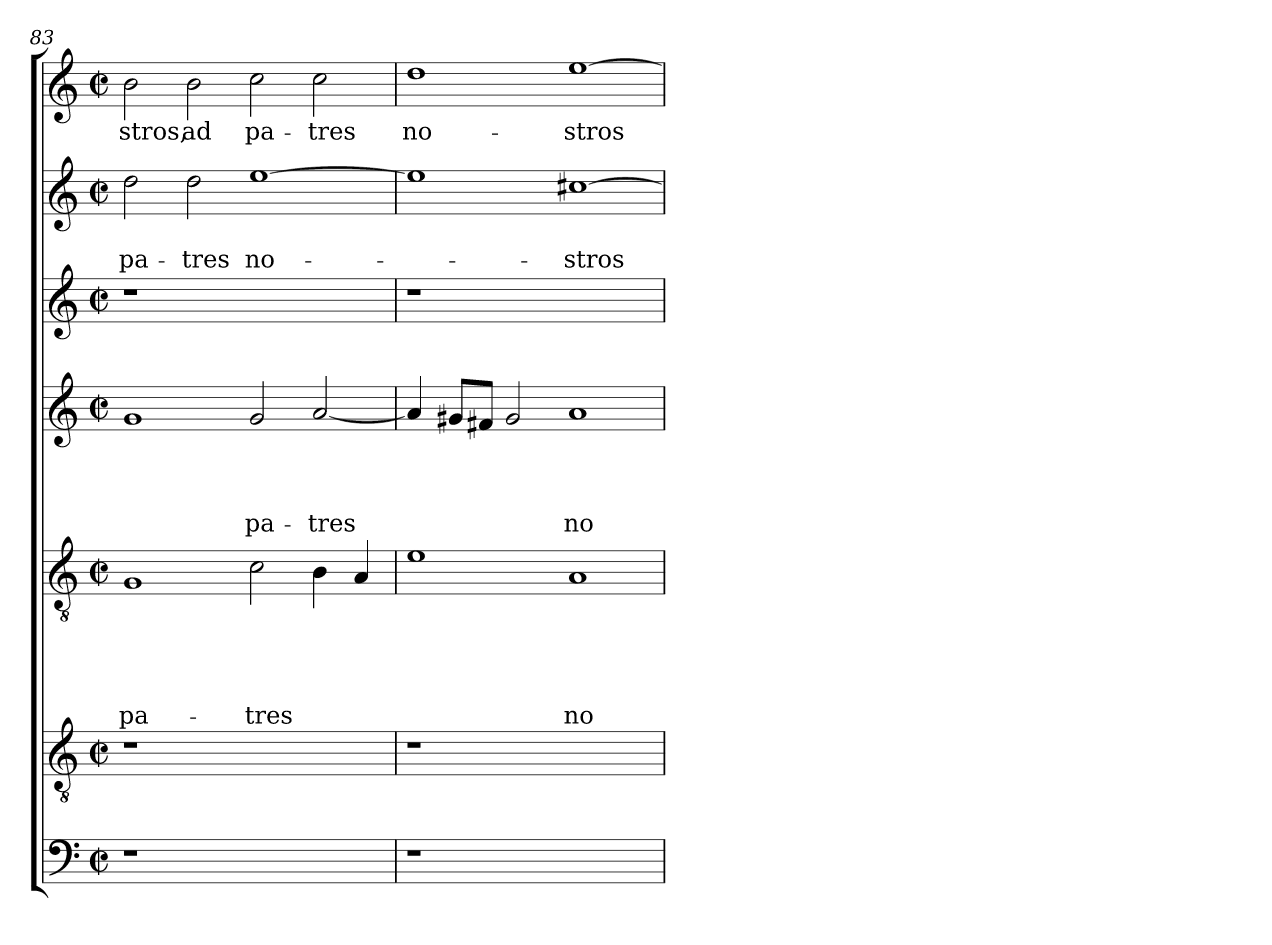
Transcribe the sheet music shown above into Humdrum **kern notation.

**kern	**kern	**kern	**text	**text	**text	**text	**text	**kern	**text	**text	**text	**text	**kern	**kern	**text	**text	**kern	**text
*part7	*part6	*part5	*part5	*part5	*part5	*part5	*part5	*part4	*part4	*part4	*part4	*part4	*part3	*part2	*part2	*part2	*part1	*part1
*staff7	*staff6	*staff5	*staff5	*staff5	*staff5	*staff5	*staff5	*staff4	*staff4	*staff4	*staff4	*staff4	*staff3	*staff2	*staff2	*staff2	*staff1	*staff1
*clefF4	*clefGv2	*clefGv2	*	*	*	*	*	*clefG2	*	*	*	*	*clefG2	*clefG2	*	*	*clefG2	*
*k[]	*k[]	*k[]	*	*	*	*	*	*k[]	*	*	*	*	*k[]	*k[]	*	*	*k[]	*
*C:	*C:	*C:	*	*	*	*	*	*C:	*	*	*	*	*C:	*C:	*	*	*C:	*
*M2/2	*M2/2	*M2/2	*	*	*	*	*	*M2/2	*	*	*	*	*M2/2	*M2/2	*	*	*M2/2	*
*met(c|)	*met(c|)	*met(c|)	*	*	*	*	*	*met(c|)	*	*	*	*	*met(c|)	*met(c|)	*	*	*met(c|)	*
=83	=83	=83	=83	=83	=83	=83	=83	=83	=83	=83	=83	=83	=83	=83	=83	=83	=83	=83
!	!	!	!	!	!	!	!LO:LY:b	!	!	!	!	!	!	!	!	!LO:LY:b	!	!LO:LY:b
1r	1r	1G	.	.	.	.	pa-	1g	.	.	.	.	1r	2dd\	.	pa-	2b\	stros,
!	!	!	!	!	!	!	!	!	!	!	!	!	!	!	!	!LO:LY:b	!	!LO:LY:b
.	.	.	.	.	.	.	.	.	.	.	.	.	.	2dd\	.	-tres	2b\	ad
!	!	!	!	!	!	!	!LO:LY:b	!	!	!	!	!LO:LY:b	!	!	!	!LO:LY:b	!	!LO:LY:b
1ryy	1ryy	2c\	.	.	.	.	-tres	2g/	.	.	.	pa-	1ryy	[>1ee	.	no-	2cc\	pa-
!	!	!	!	!	!	!	!	!	!	!	!	!LO:LY:b	!	!	!	!	!	!LO:LY:b
.	.	4B\	.	.	.	.	.	[<2a/	.	.	.	-tres	.	.	.	.	2cc\	-tres
.	.	4A/	.	.	.	.	.	.	.	.	.	.	.	.	.	.	.	.
=84	=84	=84	=84	=84	=84	=84	=84	=84	=84	=84	=84	=84	=84	=84	=84	=84	=84	=84
!	!	!	!	!	!	!	!	!	!	!	!	!	!	!	!	!	!	!LO:LY:b
1r	1r	1e	.	.	.	.	.	4a/]	.	.	.	.	1r	1ee]	.	.	1dd	no-
.	.	.	.	.	.	.	.	8g#/L	.	.	.	.	.	.	.	.	.	.
.	.	.	.	.	.	.	.	8f#/J	.	.	.	.	.	.	.	.	.	.
.	.	.	.	.	.	.	.	2g#/	.	.	.	.	.	.	.	.	.	.
!	!	!	!	!	!	!	!LO:LY:b	!	!	!	!	!LO:LY:b	!	!	!	!LO:LY:b	!	!LO:LY:b
1ryy	1ryy	1A	.	.	.	.	no-	1a	.	.	.	no-	1ryy	[>1cc#X	.	-stros	[>1ee	-stros
=	=	=	=	=	=	=	=	=	=	=	=	=	=	=	=	=	=	=
*-	*-	*-	*-	*-	*-	*-	*-	*-	*-	*-	*-	*-	*-	*-	*-	*-	*-	*-
